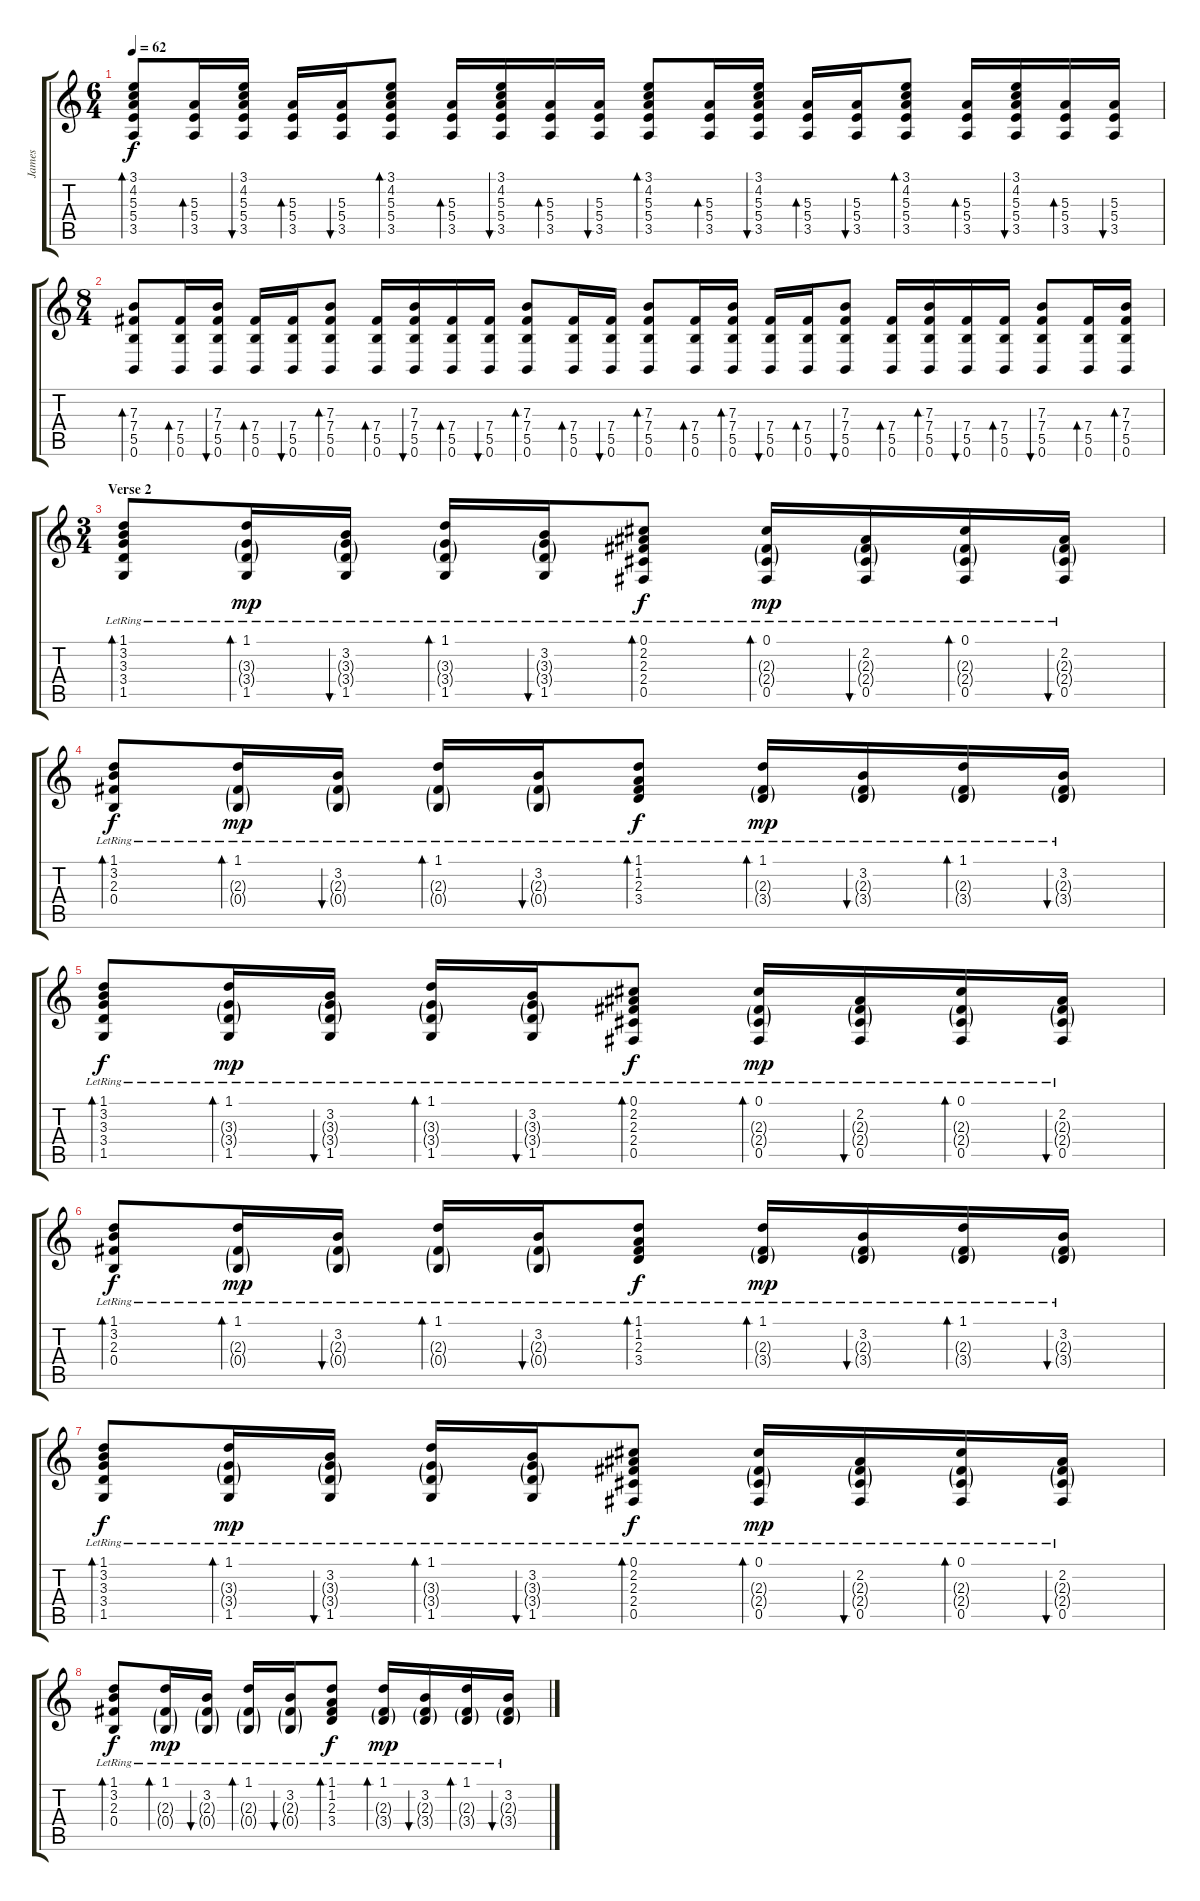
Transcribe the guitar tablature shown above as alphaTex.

\track ("James" "James") {instrument acousticguitarsteel}
\staff {score tabs}
\tuning (Db4 Ab3 E3 B2 Gb2 B1) {hide}
\ts (6 4)
\tempo 62
\clef g2
\ks c
(3.1 4.2 5.3 5.4 3.5).8{bd 60 dy f} (5.3 5.4 3.5).16{bd 60} (3.1 4.2 5.3 5.4 3.5).16{bu 60} (5.3 5.4 3.5).16{bd 60} (5.3 5.4 3.5).16{bu 60} (3.1 4.2 5.3 5.4 3.5).8{bd 60} (5.3 5.4 3.5).16{bd 60} (3.1 4.2 5.3 5.4 3.5).16{bu 60} (5.3 5.4 3.5).16{bd 60} (5.3 5.4 3.5).16{bu 60} (3.1 4.2 5.3 5.4 3.5).8{bd 60} (5.3 5.4 3.5).16{bd 60} (3.1 4.2 5.3 5.4 3.5).16{bu 60} (5.3 5.4 3.5).16{bd 60} (5.3 5.4 3.5).16{bu 60} (3.1 4.2 5.3 5.4 3.5).8{bd 60} (5.3 5.4 3.5).16{bd 60} (3.1 4.2 5.3 5.4 3.5).16{bu 60} (5.3 5.4 3.5).16{bd 60} (5.3 5.4 3.5).16{bu 60} |
\ts (8 4)
(7.3 7.4 5.5 0.6).8{bd 60} (7.4 5.5 0.6).16{bd 60} (7.3 7.4 5.5 0.6).16{bu 60} (7.4 5.5 0.6).16{bd 60} (7.4 5.5 0.6).16{bu 60} (7.3 7.4 5.5 0.6).8{bd 60} (7.4 5.5 0.6).16{bd 60} (7.3 7.4 5.5 0.6).16{bu 60} (7.4 5.5 0.6).16{bd 60} (7.4 5.5 0.6).16{bu 60} (7.3 7.4 5.5 0.6).8{bd 60} (7.4 5.5 0.6).16{bd 60} (7.4 5.5 0.6).16{bu 60} (7.3 7.4 5.5 0.6).8{bd 60} (7.4 5.5 0.6).16{bd 60} (7.3 7.4 5.5 0.6).16{bd 60} (7.4 5.5 0.6).16{bu 60} (7.4 5.5 0.6).16{bd 60} (7.3 7.4 5.5 0.6).8{bu 60} (7.4 5.5 0.6).16{bd 60} (7.3 7.4 5.5 0.6).16{bd 60} (7.4 5.5 0.6).16{bu 60} (7.4 5.5 0.6).16{bd 60} (7.3 7.4 5.5 0.6).8{bu 60} (7.4 5.5 0.6).16{bd 60} (7.3 7.4 5.5 0.6).16{bd 60} |
\ts (3 4)
\section ("" "Verse 2")
(1.1 3.2 3.3{lr} 3.4{lr} 1.5{lr}).8{bd 60} (1.1{lr} 3.3{g} 3.4{g} 1.5).16{bd 60 dy mp} (3.2{lr} 3.3{g} 3.4{g} 1.5).16{bu 60} (1.1{lr} 3.3{g} 3.4{g} 1.5).16{bd 60} (3.2{lr} 3.3{g} 3.4{g} 1.5).16{bu 60} (0.1 2.2 2.3{lr} 2.4{lr} 0.5{lr}).8{bd 60 dy f} (0.1{lr} 2.3{g} 2.4{g} 0.5).16{bd 60 dy mp} (2.2{lr} 2.3{g} 2.4{g} 0.5).16{bu 60} (0.1{lr} 2.3{g} 2.4{g} 0.5).16{bd 60} (2.2{lr} 2.3{g} 2.4{g} 0.5).16{bu 60} |
(1.1 3.2 2.3{lr} 0.4{lr}).8{bd 60 dy f} (1.1{lr} 2.3{g} 0.4{g}).16{bd 60 dy mp} (3.2{lr} 2.3{g} 0.4{g}).16{bu 60} (1.1{lr} 2.3{g} 0.4{g}).16{bd 60} (3.2{lr} 2.3{g} 0.4{g}).16{bu 60} (1.1 1.2 2.3{lr} 3.4{lr}).8{bd 60 dy f} (1.1{lr} 2.3{g} 3.4{g}).16{bd 60 dy mp} (3.2{lr} 2.3{g} 3.4{g}).16{bu 60} (1.1{lr} 2.3{g} 3.4{g}).16{bd 60} (3.2{lr} 2.3{g} 3.4{g}).16{bu 60} |
(1.1 3.2 3.3{lr} 3.4{lr} 1.5{lr}).8{bd 60 dy f} (1.1{lr} 3.3{g} 3.4{g} 1.5).16{bd 60 dy mp} (3.2{lr} 3.3{g} 3.4{g} 1.5).16{bu 60} (1.1{lr} 3.3{g} 3.4{g} 1.5).16{bd 60} (3.2{lr} 3.3{g} 3.4{g} 1.5).16{bu 60} (0.1 2.2 2.3{lr} 2.4{lr} 0.5{lr}).8{bd 60 dy f} (0.1{lr} 2.3{g} 2.4{g} 0.5).16{bd 60 dy mp} (2.2{lr} 2.3{g} 2.4{g} 0.5).16{bu 60} (0.1{lr} 2.3{g} 2.4{g} 0.5).16{bd 60} (2.2{lr} 2.3{g} 2.4{g} 0.5).16{bu 60} |
(1.1 3.2 2.3{lr} 0.4{lr}).8{bd 60 dy f} (1.1{lr} 2.3{g} 0.4{g}).16{bd 60 dy mp} (3.2{lr} 2.3{g} 0.4{g}).16{bu 60} (1.1{lr} 2.3{g} 0.4{g}).16{bd 60} (3.2{lr} 2.3{g} 0.4{g}).16{bu 60} (1.1 1.2 2.3{lr} 3.4{lr}).8{bd 60 dy f} (1.1{lr} 2.3{g} 3.4{g}).16{bd 60 dy mp} (3.2{lr} 2.3{g} 3.4{g}).16{bu 60} (1.1{lr} 2.3{g} 3.4{g}).16{bd 60} (3.2{lr} 2.3{g} 3.4{g}).16{bu 60} |
(1.1 3.2 3.3{lr} 3.4{lr} 1.5{lr}).8{bd 60 dy f} (1.1{lr} 3.3{g} 3.4{g} 1.5).16{bd 60 dy mp} (3.2{lr} 3.3{g} 3.4{g} 1.5).16{bu 60} (1.1{lr} 3.3{g} 3.4{g} 1.5).16{bd 60} (3.2{lr} 3.3{g} 3.4{g} 1.5).16{bu 60} (0.1 2.2 2.3{lr} 2.4{lr} 0.5{lr}).8{bd 60 dy f} (0.1{lr} 2.3{g} 2.4{g} 0.5).16{bd 60 dy mp} (2.2{lr} 2.3{g} 2.4{g} 0.5).16{bu 60} (0.1{lr} 2.3{g} 2.4{g} 0.5).16{bd 60} (2.2{lr} 2.3{g} 2.4{g} 0.5).16{bu 60} |
(1.1 3.2 2.3{lr} 0.4{lr}).8{bd 60 dy f} (1.1{lr} 2.3{g} 0.4{g}).16{bd 60 dy mp} (3.2{lr} 2.3{g} 0.4{g}).16{bu 60} (1.1{lr} 2.3{g} 0.4{g}).16{bd 60} (3.2{lr} 2.3{g} 0.4{g}).16{bu 60} (1.1 1.2 2.3{lr} 3.4{lr}).8{bd 60 dy f} (1.1{lr} 2.3{g} 3.4{g}).16{bd 60 dy mp} (3.2{lr} 2.3{g} 3.4{g}).16{bu 60} (1.1{lr} 2.3{g} 3.4{g}).16{bd 60} (3.2{lr} 2.3{g} 3.4{g}).16{bu 60}
